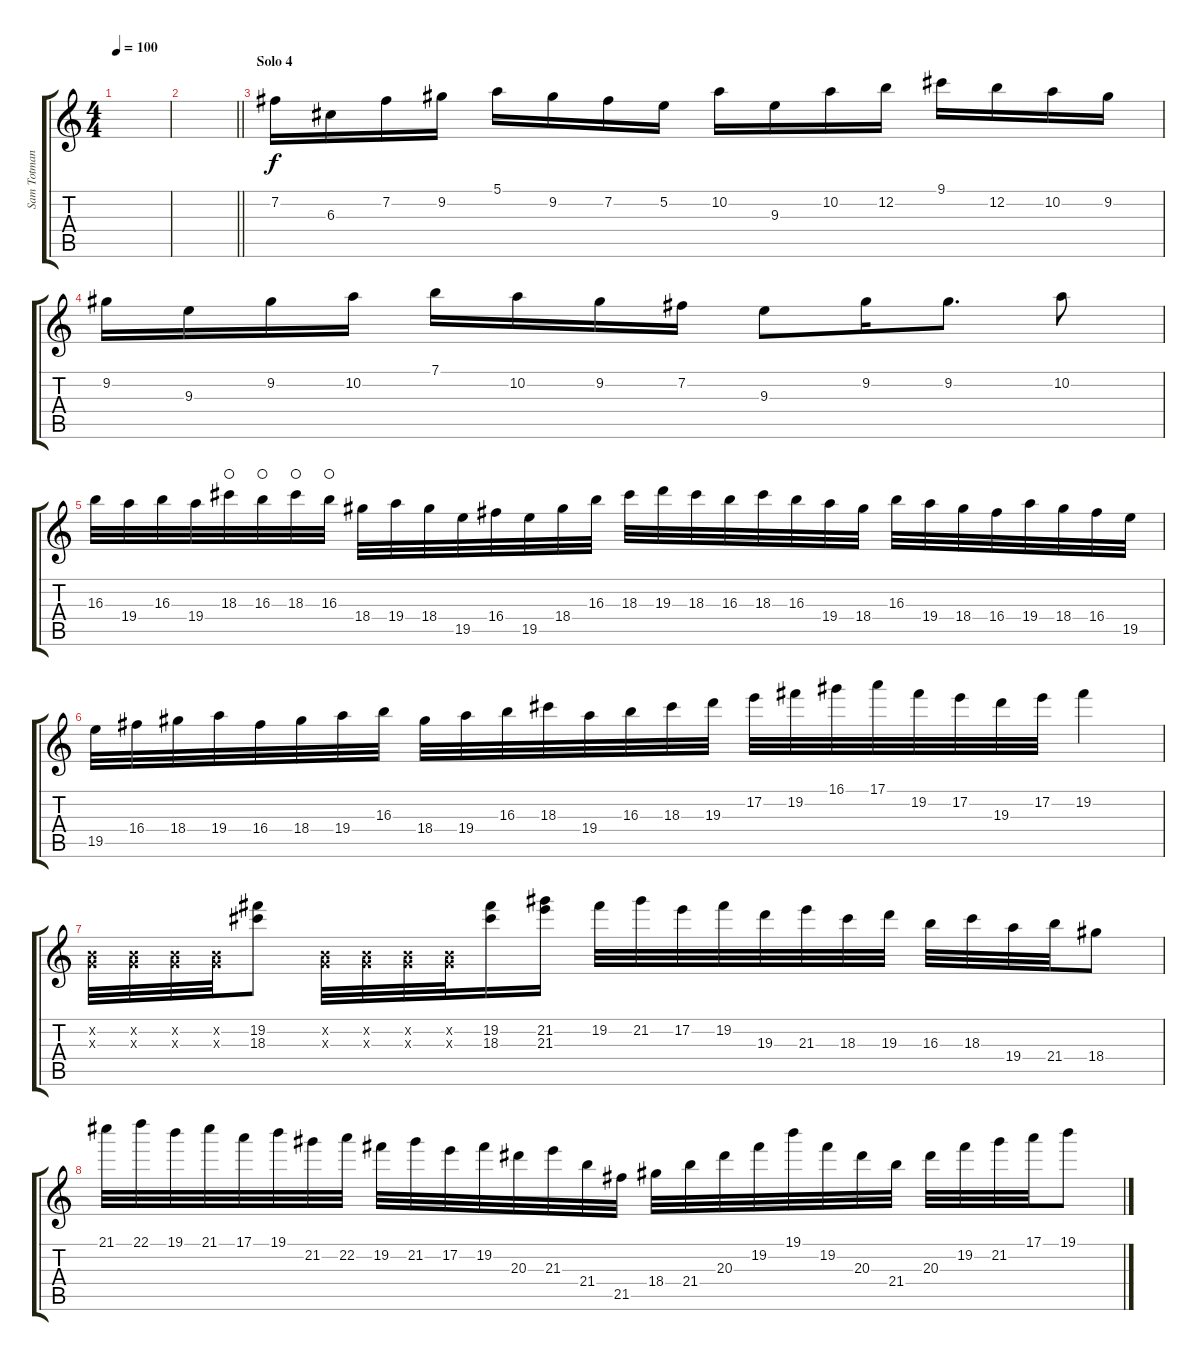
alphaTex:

\track ("Sam Totman" "Sam Totman") {instrument distortionguitar}
\staff {score tabs}
\tuning (E4 B3 G3 D3 A2 E2) {hide}
\ts (4 4)
\tempo 100
\clef g2
\ks c
|
\barLineRight lightlight
|
\section ("" "Solo 4")
7.2.16 6.3.16 7.2.16 9.2.16 5.1.16 9.2.16 7.2.16 5.2.16 10.2.16 9.3.16 10.2.16 12.2.16 9.1.16 12.2.16 10.2.16 9.2.16 |
9.2.16 9.3.16 9.2.16 10.2.16 7.1.16 10.2.16 9.2.16 7.2.16 9.3.8 9.2.16 9.2.8{d} 10.2.8 |
16.3.32 19.4.32 16.3.32 19.4.32 18.3.32{waho} 16.3.32{waho} 18.3.32{waho} 16.3.32{waho} 18.4.32 19.4.32 18.4.32 19.5.32 16.4.32 19.5.32 18.4.32 16.3.32 18.3.32 19.3.32 18.3.32 16.3.32 18.3.32 16.3.32 19.4.32 18.4.32 16.3.32 19.4.32 18.4.32 16.4.32 19.4.32 18.4.32 16.4.32 19.5.32 |
19.5.32 16.4.32 18.4.32 19.4.32 16.4.32 18.4.32 19.4.32 16.3.32 18.4.32 19.4.32 16.3.32 18.3.32 19.4.32 16.3.32 18.3.32 19.3.32 17.2.32 19.2.32 16.1.32 17.1.32 19.2.32 17.2.32 19.3.32 17.2.32 19.2.4 |
(0.2{x} 0.3{x}).32 (0.2{x} 0.3{x}).32 (0.2{x} 0.3{x}).32 (0.2{x} 0.3{x}).32 (19.2 18.3).8 (0.2{x} 0.3{x}).32 (0.2{x} 0.3{x}).32 (0.2{x} 0.3{x}).32 (0.2{x} 0.3{x}).32 (19.2 18.3).16 (21.2 21.3).16 19.2.32 21.2.32 17.2.32 19.2.32 19.3.32 21.3.32 18.3.32 19.3.32 16.3.32 18.3.32 19.4.32 21.4.32 18.4.8 |
21.1.32 22.1.32 19.1.32 21.1.32 17.1.32 19.1.32 21.2.32 22.2.32 19.2.32 21.2.32 17.2.32 19.2.32 20.3.32 21.3.32 21.4.32 21.5.32 18.4.32 21.4.32 20.3.32 19.2.32 19.1.32 19.2.32 20.3.32 21.4.32 20.3.32 19.2.32 21.2.32 17.1.32 19.1.8
